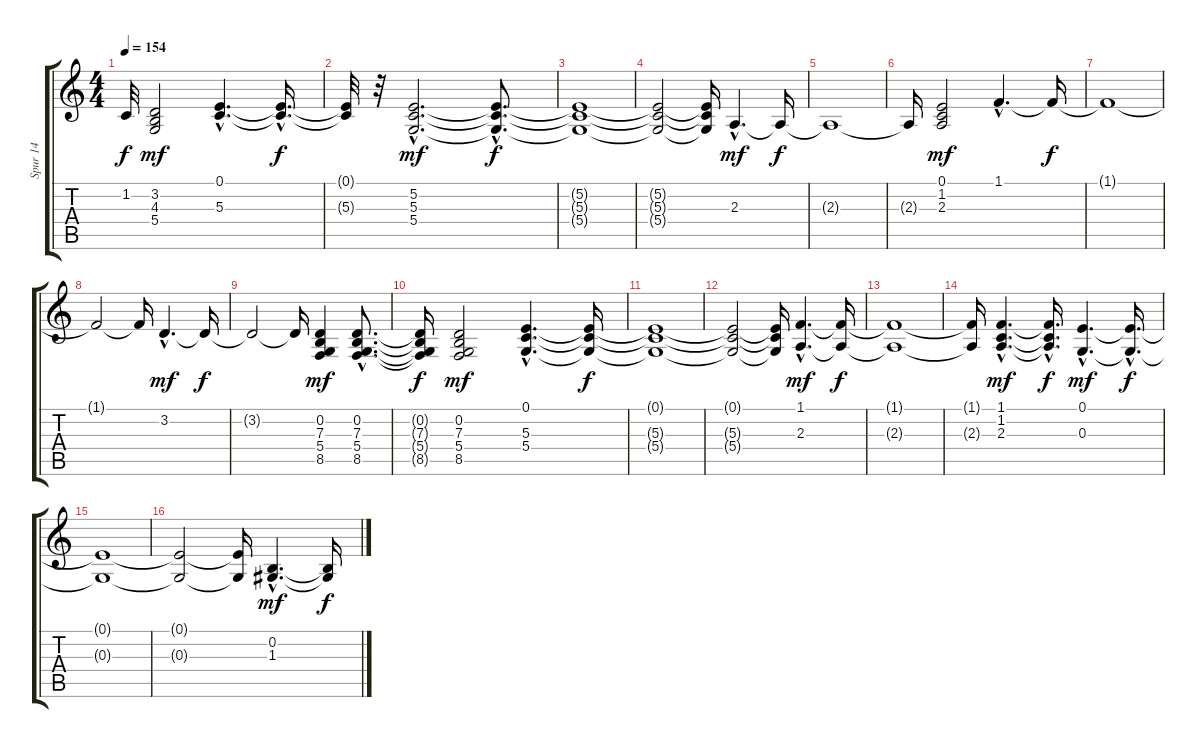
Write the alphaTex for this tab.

\track ("Spur 14" "Spur 14") {instrument pad8sweep}
\staff {score tabs}
\tuning (E4 B3 G3 D3 A2 E2) {hide}
\ts (4 4)
\tempo 154
\clef g2
\ks c
1.2{t}.32{dy f} (3.2 4.3 5.4).2{dy mf} (0.1{hac} 5.3{hac}).4{d} (0.1{hac t} 5.3{hac t}).16{d dy f} |
(0.1{t} 5.3{t}).32 r.32 (5.2{hac} 5.3{hac} 5.4{hac}).2{d dy mf} (5.2{hac t} 5.3{hac t} 5.4{hac t}).8{d dy f} |
(5.2{t} 5.3{t} 5.4{t}).1 |
(5.2{t} 5.3{t} 5.4{t}).2 (5.2{t} 5.3{t} 5.4{t}).16 2.3{hac}.4{d dy mf} 2.3{t}.16{dy f} |
2.3{t}.1 |
2.3{t}.16 (0.1 1.2 2.3).2{dy mf} 1.1{hac}.4{d} 1.1{t}.16{dy f} |
1.1{t}.1 |
1.1{t}.2 1.1{t}.16 3.2{hac}.4{d dy mf} 3.2{t}.16{dy f} |
3.2{t}.2 3.2{t}.16 (0.2 7.3 5.4 8.5).4{dy mf} (0.2{hac} 7.3{hac} 5.4{hac} 8.5{hac}).8{d} |
(0.2{t} 7.3{t} 5.4{t} 8.5{t}).16{dy f} (0.2 7.3 5.4 8.5).2{dy mf} (0.1{hac} 5.3{hac} 5.4{hac}).4{d} (0.1{t} 5.3{t} 5.4{t}).16{dy f} |
(0.1{t} 5.3{t} 5.4{t}).1 |
(0.1{t} 5.3{t} 5.4{t}).2 (0.1{t} 5.3{t} 5.4{t}).16 (1.1{hac} 2.3{hac}).4{d dy mf} (1.1{t} 2.3{t}).16{dy f} |
(1.1{t} 2.3{t}).1 |
(1.1{t} 2.3{t}).16 (1.1{hac} 1.2{hac} 2.3{hac}).4{d dy mf} (1.1{hac t} 1.2{t} 2.3{hac t}).16{d dy f} (0.1{hac} 0.3{hac}).4{d dy mf} (0.1{hac t} 0.3{hac t}).16{d dy f} |
(0.1{t} 0.3{t}).1 |
(0.1{t} 0.3{t}).2 (0.1{t} 0.3{t}).16 (0.2{hac} 1.3{hac}).4{d dy mf} (0.2{t} 1.3{t}).16{dy f}
